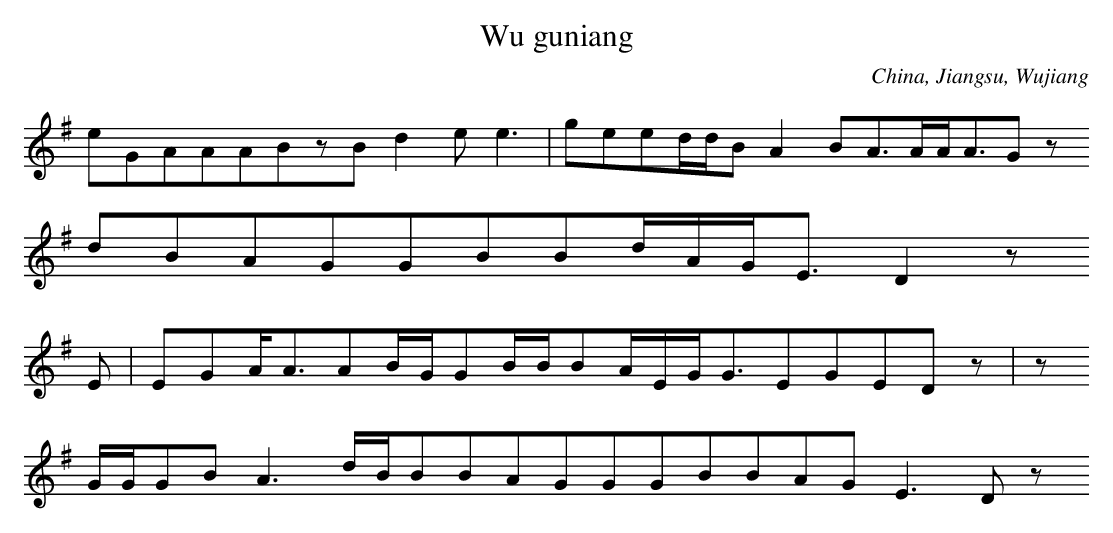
X:1
T: Wu guniang
O: China, Jiangsu, Wujiang
M: none
L: 1/16
K: G
e2G2A2A2A2B2z2B2d4e2e6 | g2e2e2ddB2A4B2A3AAA3G2z2
d2B2A2G2G2B2B2dAGE3D4z2
E2 | E2G2AA3A2BGG2BBB2AEGG3E2G2E2D2z2- | z2
GGG2B2A6dBB2B2A2G2G2G2B2B2A2G2E6D2z2
